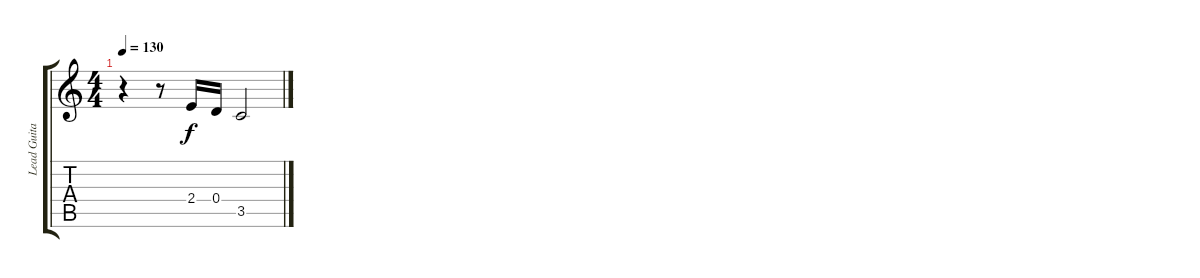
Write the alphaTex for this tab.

\track ("Lead Guitar" "Lead Guita") {instrument electricguitarjazz}
\staff {score tabs}
\tuning (E4 B3 G3 D3 A2 E2) {hide}
\ts (4 4)
\tempo 130
\clef g2
\ks c
r.4{dy f} r.8 2.4.16 0.4.16 3.5.2
